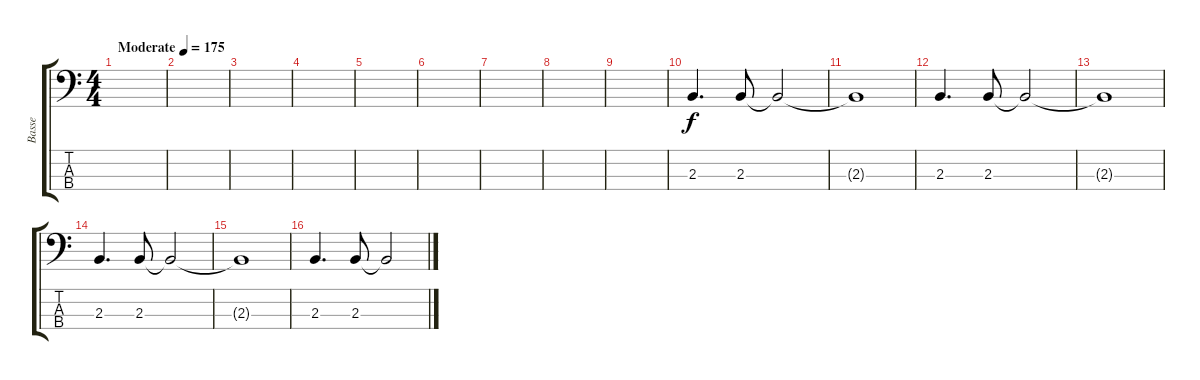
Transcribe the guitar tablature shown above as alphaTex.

\track ("Basse" "Basse") {instrument electricbassfinger}
\staff {score tabs}
\tuning (G2 D2 A1 E1) {hide}
\ts (4 4)
\tempo (175 "Moderate")
\tempo 100
\tempo (175 "Moderate")
\clef f4
\ks c
|
|
|
|
|
|
|
|
|
2.3.4{d} 2.3.8 2.3{t}.2 |
2.3{t}.1 |
2.3.4{d} 2.3.8 2.3{t}.2 |
2.3{t}.1 |
2.3.4{d} 2.3.8 2.3{t}.2 |
2.3{t}.1 |
2.3.4{d} 2.3.8 2.3{t}.2
